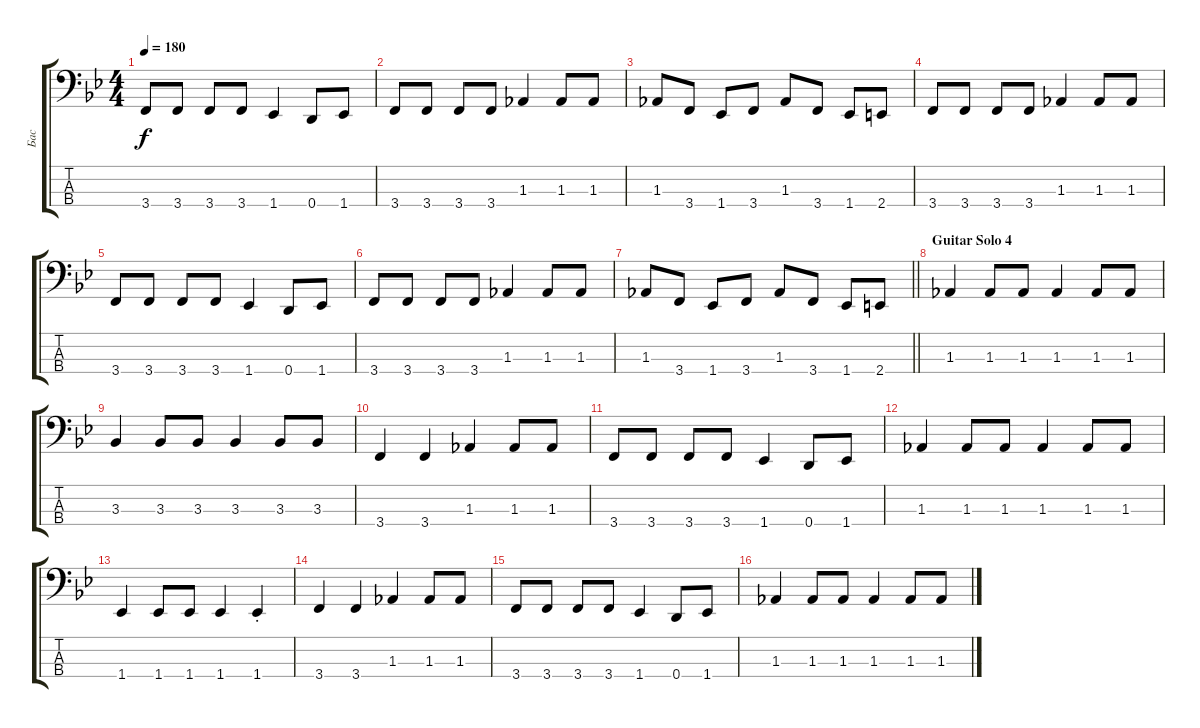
\track ("Бас" "Бас") {instrument electricbassfinger}
\staff {score tabs}
\tuning (F2 C2 G1 D1) {hide}
\ts (4 4)
\tempo 180
\clef f4
\ks gminor
3.4.8{dy f} 3.4.8 3.4.8 3.4.8 1.4.4 0.4.8 1.4.8 |
3.4.8 3.4.8 3.4.8 3.4.8 1.3.4 1.3.8 1.3.8 |
1.3.8 3.4.8 1.4.8 3.4.8 1.3.8 3.4.8 1.4.8 2.4.8 |
3.4.8 3.4.8 3.4.8 3.4.8 1.3.4 1.3.8 1.3.8 |
3.4.8 3.4.8 3.4.8 3.4.8 1.4.4 0.4.8 1.4.8 |
3.4.8 3.4.8 3.4.8 3.4.8 1.3.4 1.3.8 1.3.8 |
\barLineRight lightlight
1.3.8 3.4.8 1.4.8 3.4.8 1.3.8 3.4.8 1.4.8 2.4.8 |
\section ("" "Guitar Solo 4")
1.3.4 1.3.8 1.3.8 1.3.4 1.3.8 1.3.8 |
3.3.4 3.3.8 3.3.8 3.3.4 3.3.8 3.3.8 |
3.4.4 3.4.4 1.3.4 1.3.8 1.3.8 |
3.4.8 3.4.8 3.4.8 3.4.8 1.4.4 0.4.8 1.4.8 |
1.3.4 1.3.8 1.3.8 1.3.4 1.3.8 1.3.8 |
1.4.4 1.4.8 1.4.8 1.4.4 1.4{st}.4 |
3.4.4 3.4.4 1.3.4 1.3.8 1.3.8 |
3.4.8 3.4.8 3.4.8 3.4.8 1.4.4 0.4.8 1.4.8 |
1.3.4 1.3.8 1.3.8 1.3.4 1.3.8 1.3.8
